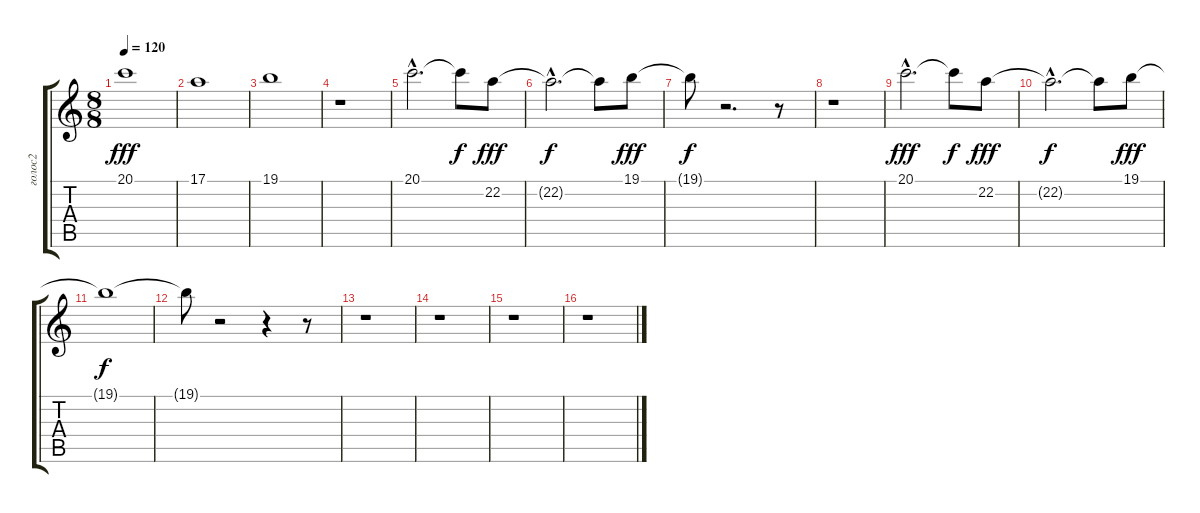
\track ("голос2" "голос2") {instrument synthvoice}
\staff {score tabs}
\tuning (E4 B3 G3 D3 A2 E2) {hide}
\ts (8 8)
\tempo 120
\clef g2
\ks c
20.1.1{dy fff} |
17.1.1 |
19.1.1 |
r.1 |
20.1{hac}.2{d} 20.1{t}.8{dy f} 22.2.8{dy fff} |
22.2{hac t}.2{d dy f} 22.2{t}.8 19.1.8{dy fff} |
19.1{t}.8{dy f} r.2{d} r.8 |
r.1 |
20.1{hac}.2{d dy fff} 20.1{t}.8{dy f} 22.2.8{dy fff} |
22.2{hac t}.2{d dy f} 22.2{t}.8 19.1.8{dy fff} |
19.1{t}.1{dy f} |
19.1{t}.8 r.2 r.4 r.8 |
r.1 |
r.1 |
r.1 |
r.1
